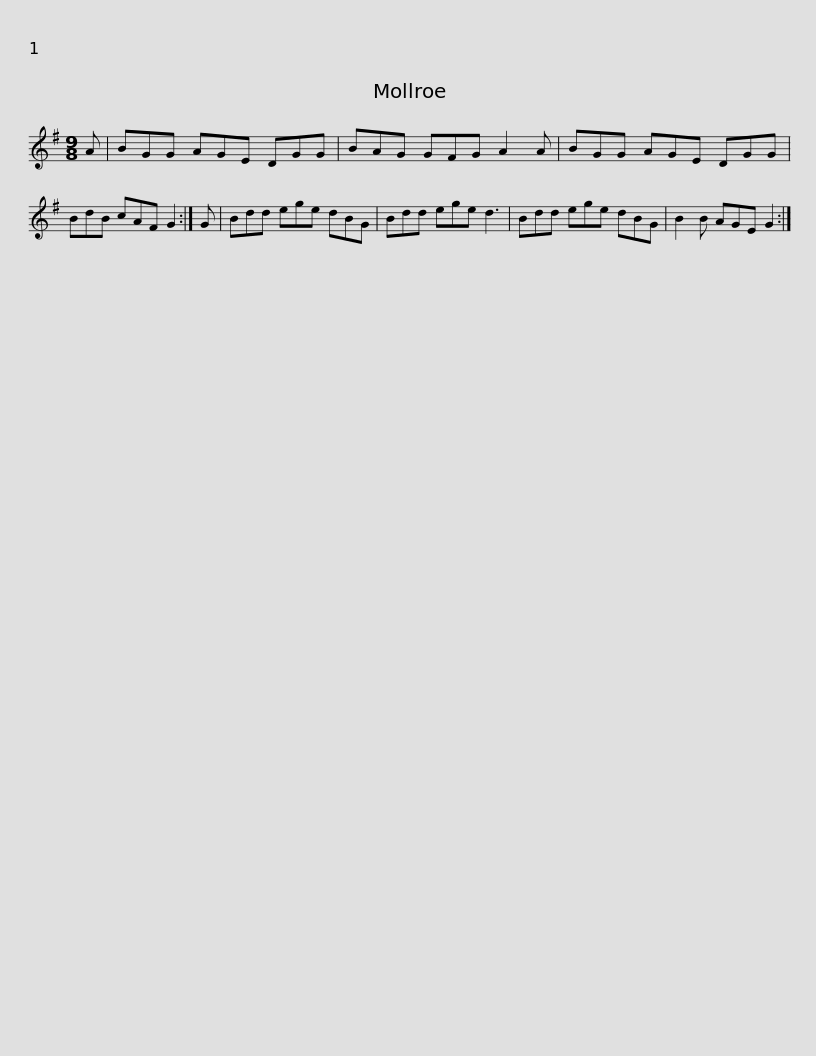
X:1
L:1/8
M:9/8
I:linebreak $
K:G
V:1 treble
V:1
 A | BGG AGE DGG | BAG GFG A2 A | BGG AGE DGG | BdB cAF G2 :| %5
 G |$ Bdd ege dBG | Bdd ege d3 | Bdd ege dBG | B2 B AGE G2 :| %10
